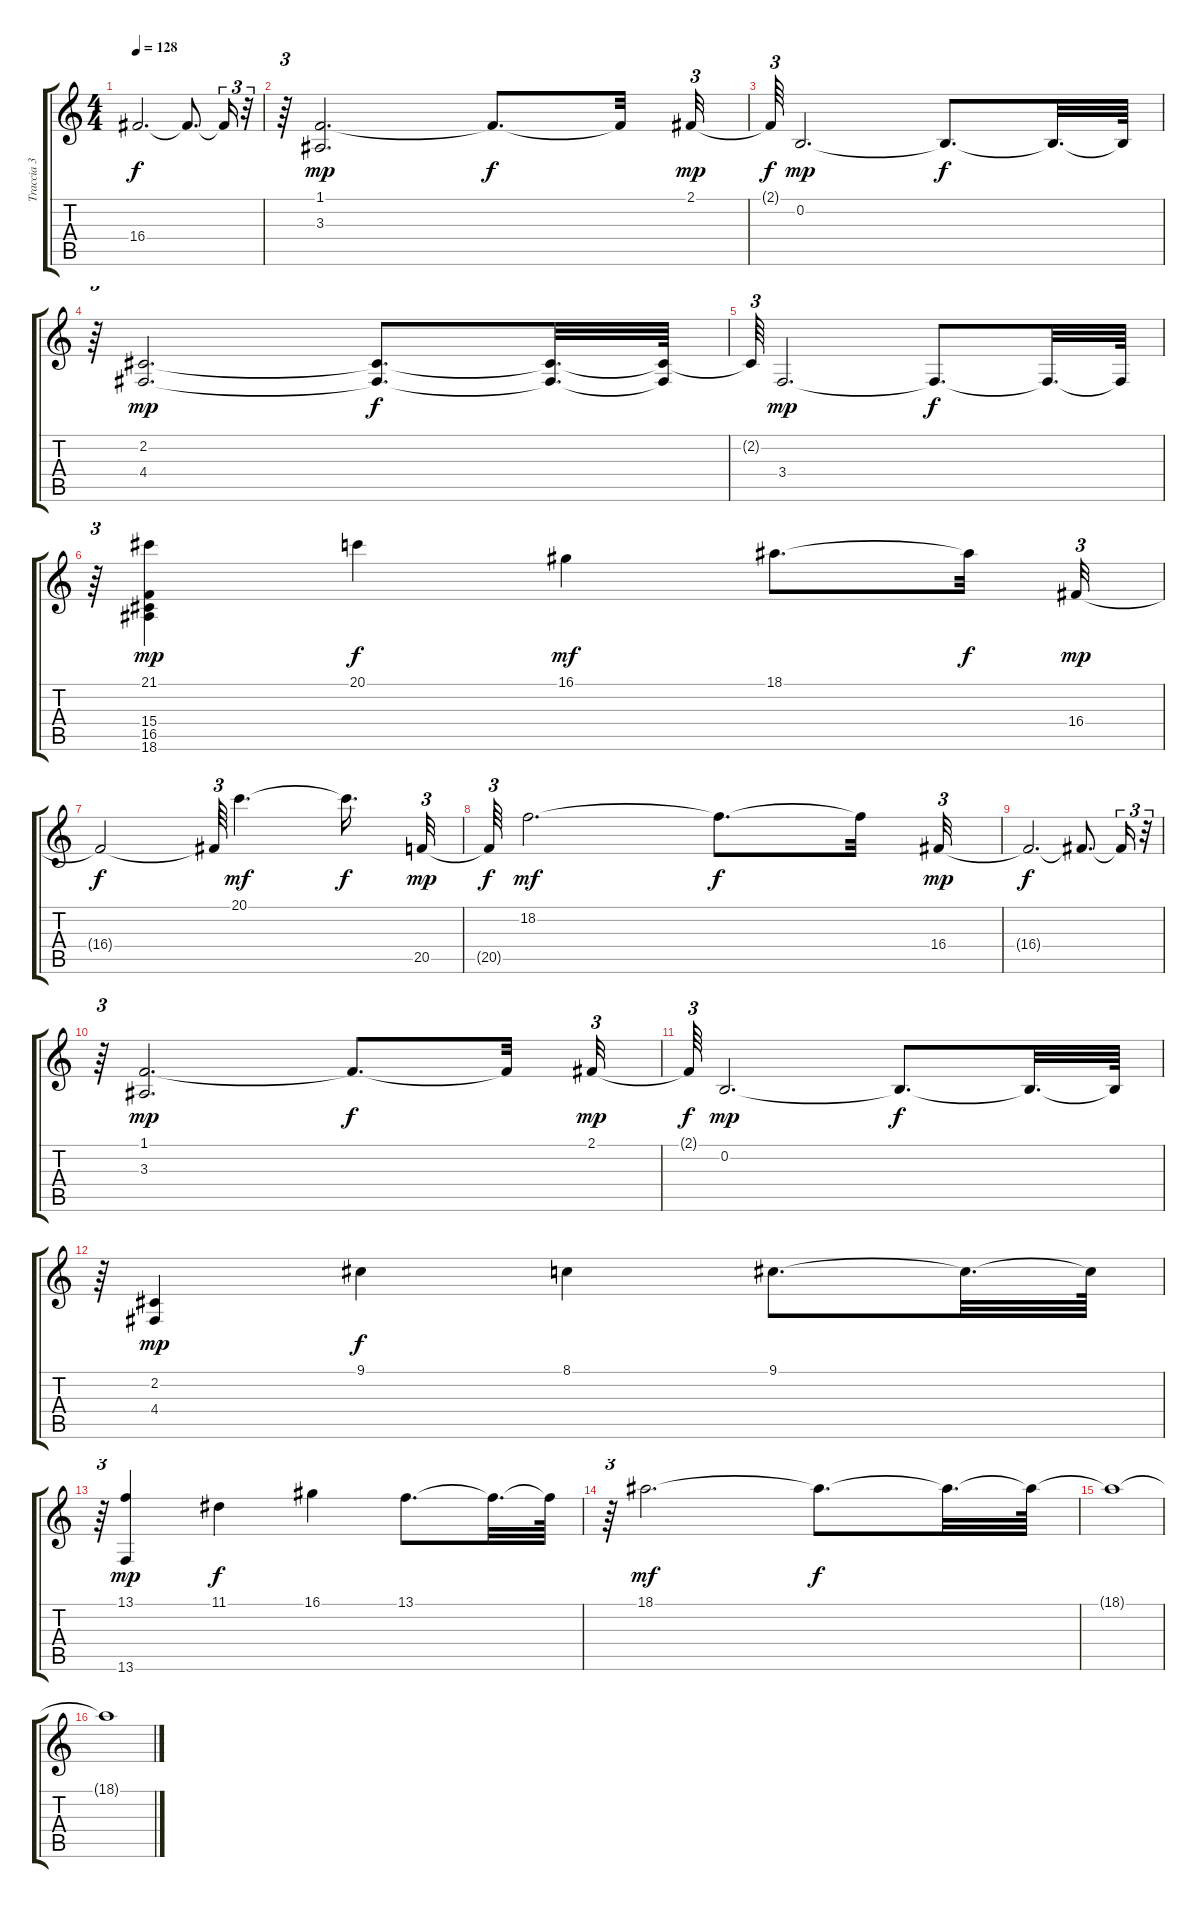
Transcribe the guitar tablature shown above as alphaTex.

\track ("Traccia 3" "Traccia 3") {instrument stringensemble1}
\staff {score tabs}
\tuning (E4 B3 G3 D3 A2 E2) {hide}
\ts (4 4)
\tempo 128
\clef g2
\ks c
16.4{t}.2{d dy f} 16.4{t}.8{d} 16.4{t}.16{tu (3 2)} r.32{tu (3 2)} |
r.64{tu (3 2)} (1.1 3.3).2{d dy mp} 1.1{t}.8{d dy f} 1.1{t}.32 2.1.32{tu (3 2) dy mp} |
2.1{t}.64{tu (3 2) dy f} 0.2.2{d dy mp} 0.2{t}.8{d dy f} 0.2{t}.32{d} 0.2{t}.64 |
r.64{tu (3 2)} (2.2 4.4).2{d dy mp} (2.2{t} 4.4{t}).8{d dy f} (2.2{t} 4.4{t}).32{d} (2.2{t} 4.4{t}).64 |
2.2{t}.64{tu (3 2)} 3.4.2{d dy mp} 3.4{t}.8{d dy f} 3.4{t}.32{d} 3.4{t}.64 |
r.64{tu (3 2)} (21.1 15.4 16.5 18.6).4{dy mp} 20.1.4{dy f} 16.1.4{dy mf} 18.1.8{d} 18.1{t}.32{dy f} 16.4.32{tu (3 2) dy mp} |
16.4{t}.2{dy f} 16.4{t}.64{tu (3 2)} 20.1.4{d dy mf} 20.1{t}.16{d dy f} 20.5.32{tu (3 2) dy mp} |
20.5{t}.64{tu (3 2) dy f} 18.2.2{d dy mf} 18.2{t}.8{d dy f} 18.2{t}.32 16.4.32{tu (3 2) dy mp} |
16.4{t}.2{d dy f} 16.4{t}.8{d} 16.4{t}.16{tu (3 2)} r.32{tu (3 2)} |
r.64{tu (3 2)} (1.1 3.3).2{d dy mp} 1.1{t}.8{d dy f} 1.1{t}.32 2.1.32{tu (3 2) dy mp} |
2.1{t}.64{tu (3 2) dy f} 0.2.2{d dy mp} 0.2{t}.8{d dy f} 0.2{t}.32{d} 0.2{t}.64 |
r.64{tu (3 2)} (2.2 4.4).4{dy mp} 9.1.4{dy f} 8.1.4 9.1.8{d} 9.1{t}.32{d} 9.1{t}.64 |
r.64{tu (3 2)} (13.1 13.6).4{dy mp} 11.1.4{dy f} 16.1.4 13.1.8{d} 13.1{t}.32{d} 13.1{t}.64 |
r.64{tu (3 2)} 18.1.2{d dy mf} 18.1{t}.8{d dy f} 18.1{t}.32{d} 18.1{t}.64 |
18.1{t}.1 |
18.1{t}.1
